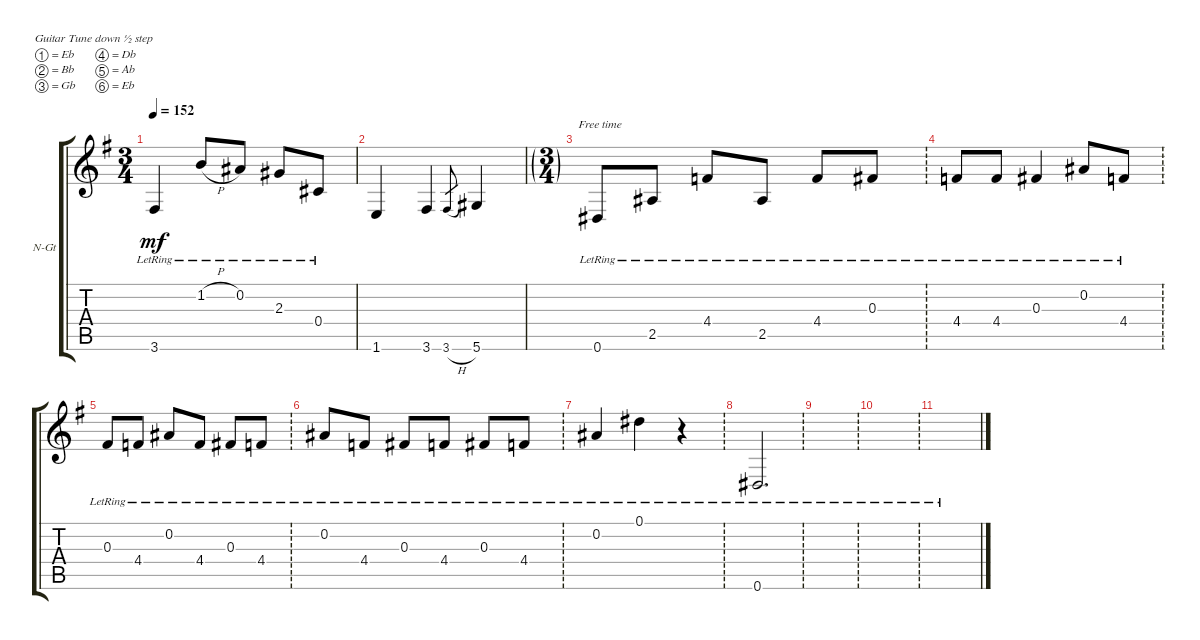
\defaultSystemsLayout 4
\bracketExtendMode groupsimilarinstruments
\firstSystemTrackNameOrientation horizontal
\otherSystemsTrackNameOrientation horizontal
\track ("Nylon Guitar" "N-Gt") {solo instrument acousticguitarnylon}
\staff {score tabs}
\tuning (Eb4 Bb3 Gb3 Db3 Ab2 Eb2)
\ts (3 4)
\tempo 152
\clef g2
\ks g
3.6{lr}.4{dy mf} 1.2{h lr}.8 0.2{lr}.8 2.3{lr}.8 0.4{lr}.8 |
1.6.4 3.6.4 3.6{h}.8{gr} 5.6.4 |
\ft
0.6{lr}.8 2.5{lr}.8 4.4{lr}.8 2.5{lr}.8 4.4{lr}.8 0.3{lr}.8 |
\ft
4.4{lr}.8 4.4{lr}.8 0.3{lr}.4 0.2{lr}.8 4.4{lr}.8 |
\ft
0.3{lr}.8 4.4{lr}.8 0.2{lr}.8 4.4{lr}.8 0.3{lr}.8 4.4{lr}.8 |
\ft
0.2{lr}.8 4.4{lr}.8 0.3{lr}.8 4.4{lr}.8 0.3{lr}.8 4.4{lr}.8 |
\ft
0.2{lr}.4 0.1{lr}.4 r.4 |
\ft
0.6{lr}.2{d} |
\ft
|
\ft
|
\ft
